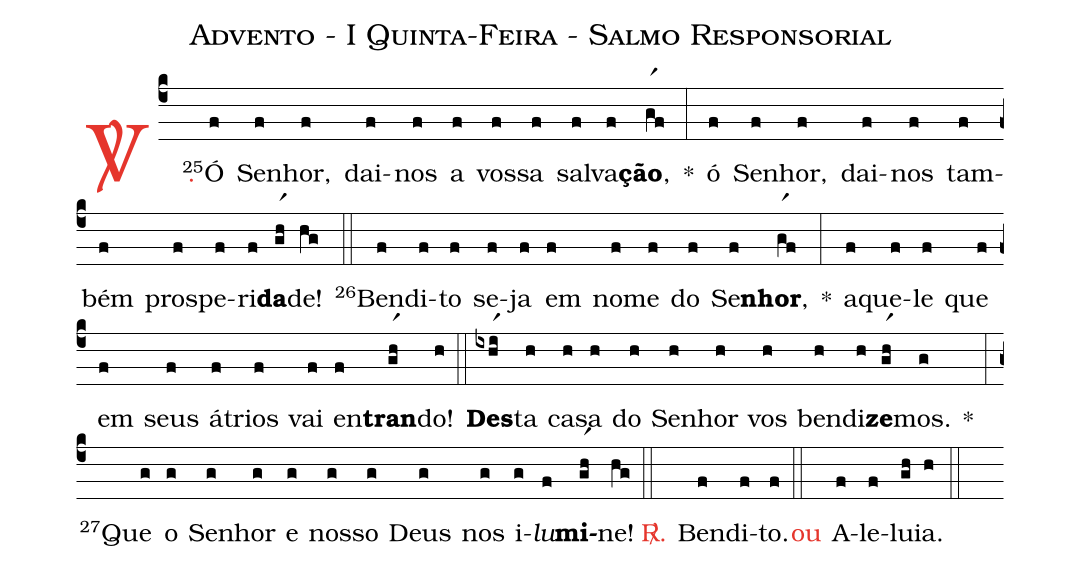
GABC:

name: Advento - I Quinta-Feira - Salmo Responsorial;
%%
(c4)

<c><sp>V/</sp>.</c>() <v>\VSup{25}</v>Ó(f) Se(f)nhor,(f) dai-(f)nos(f) a(f) vos(f)sa(f) sal(f)va(f)<b>ção</b>,(gr1f) *(:)
ó(f) Se(f)nhor,(f) dai-(f)nos(f) tam(f)bém(f) pros(f)pe(f)ri(f)<b>da</b>(gr1h)de!(hg)

(::)

<v>\VSup{26}</v>Ben(f)di(f)to(f) se(f)ja(f) em(f) no(f)me(f) do(f) Se(f)<b>nhor</b>,(gr1f) *(:)
a(f)que(f)le(f) que(f) em(f) seus(f) á(f)trios(f) vai(f) en(f)<b>tran</b>(gr1h)do!(h)

(::)

<b>Des</b>(ixhr1i)ta(h) ca(h)sa(h) do(h) Se(h)nhor(h) vos(h) ben(h)di(h)<b>ze</b>(gr1h)mos.(g) *(:)
<v>\VSup{27}</v>Que(g) o(g) Se(g)nhor(g) e(g) nos(g)so(g) Deus(g) nos(g) i(g)<i>lu</i>(f)<b>mi</b>(gr1h)ne!(hg)

(::)

<c><sp>R/</sp>.</c>() Ben(f)di(f)to.(f) (::) <c>ou</c>() A(f)le(f)lu(gh)ia.(h)

(::)
